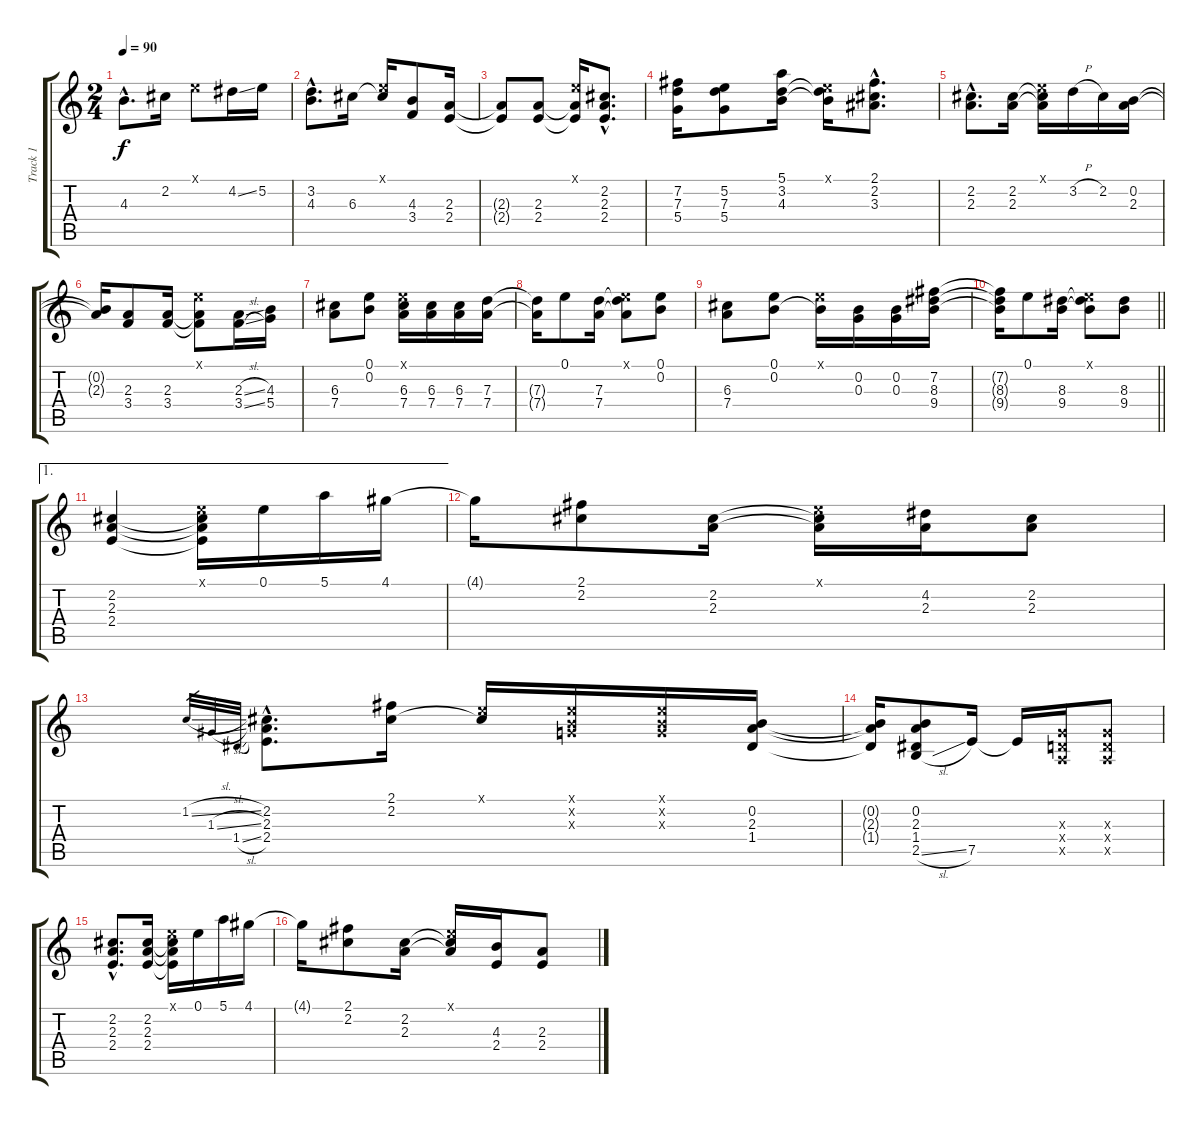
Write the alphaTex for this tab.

\track ("Track 1" "Track 1") {instrument acousticguitarsteel}
\staff {score tabs}
\tuning (E4 B3 G3 D3 A2 E2) {hide}
\ts (2 4)
\tempo 90
\clef g2
\ks c
4.3{hac}.8{d dy f} 2.2.16 0.1{x}.8 4.2{ss}.16 5.2.16 |
(3.2{hac} 4.3{hac}).8{d} 6.3.16 (0.1{x} 6.3{t}).16 (4.3 3.4).8 (2.3 2.4).16 |
(2.3{t} 2.4{t}).8 (2.3 2.4).8 (0.1{x} 2.3{t} 2.4{t}).16 (2.2{hac} 2.3{hac} 2.4{hac}).8{d} |
(7.2 7.3 5.4).16 (5.2 7.3 5.4).8 (5.1 3.2 4.3).16 (0.1{x} 3.2{t} 4.3{t}).16 (2.1{hac} 2.2{hac} 3.3{hac}).8{d} |
(2.2{hac} 2.3{hac}).8{d} (2.2 2.3).16 (0.1{x} 2.2{t} 2.3{t}).16 3.2{h}.16 2.2.16 (0.2 2.3).16 |
(0.2{t} 2.3{t}).16 (2.3 3.4).8 (2.3 3.4).16 (0.1{x} 2.3{t} 3.4{t}).8 (2.3{sl} 3.4{sl}).16 (4.3 5.4).16 |
(6.3 7.4).8 (0.1 0.2).8 (0.1{x} 6.3 7.4).16 (6.3 7.4).16 (6.3 7.4).16 (7.3 7.4).16 |
(7.3{t} 7.4{t}).16 0.1.8 (7.3 7.4).16 (0.1{x} 7.3{t} 7.4{t}).8 (0.1 0.2).8 |
(6.3 7.4).8 (0.1 0.2).8 (0.1{x} 0.2{t}).16 (0.2 0.3).16 (0.2 0.3).16 (7.2 8.3 9.4).16 |
\barLineRight lightlight
(7.2{t} 8.3{t} 9.4{t}).16 0.1.8 (8.3 9.4).16 (0.1{x} 8.3{t} 9.4{t}).8 (8.3 9.4).8 |
\ae 1
(2.2 2.3 2.4).4 (0.1{x} 2.2{t} 2.3{t} 2.4{t}).16 0.1.16 5.1.16 4.1.16 |
4.1{t}.16 (2.1 2.2).8 (2.2 2.3).16 (0.1{x} 2.2{t} 2.3{t}).16 (4.2 2.3).16 (2.2 2.3).8 |
1.2{sl}.32{gr} 1.3{sl}.32{gr} 1.4{sl}.32{gr} (2.2{hac} 2.3{hac} 2.4{hac}).8{d} (2.1 2.2).16 (0.1{x} 2.2{t}).16 (0.1{x} 0.2{x} 0.3{x}).16 (0.1{x} 0.2{x} 0.3{x}).16 (0.2 2.3 1.4).16 |
(0.2{t} 2.3{t} 1.4{t}).16 (0.2 2.3 1.4 2.5{sl}).8 7.5.16 7.5{t}.16 (0.3{x} 0.4{x} 0.5{x}).16 (0.3{x} 0.4{x} 0.5{x}).8 |
(2.2{hac} 2.3{hac} 2.4{hac}).8{d} (2.2 2.3 2.4).16 (0.1{x} 2.2{t} 2.3{t} 2.4{t}).16 0.1.16 5.1.16 4.1.16 |
4.1{t}.16 (2.1 2.2).8 (2.2 2.3).16 (0.1{x} 2.2{t} 2.3{t}).16 (4.3 2.4).16 (2.3 2.4).8
